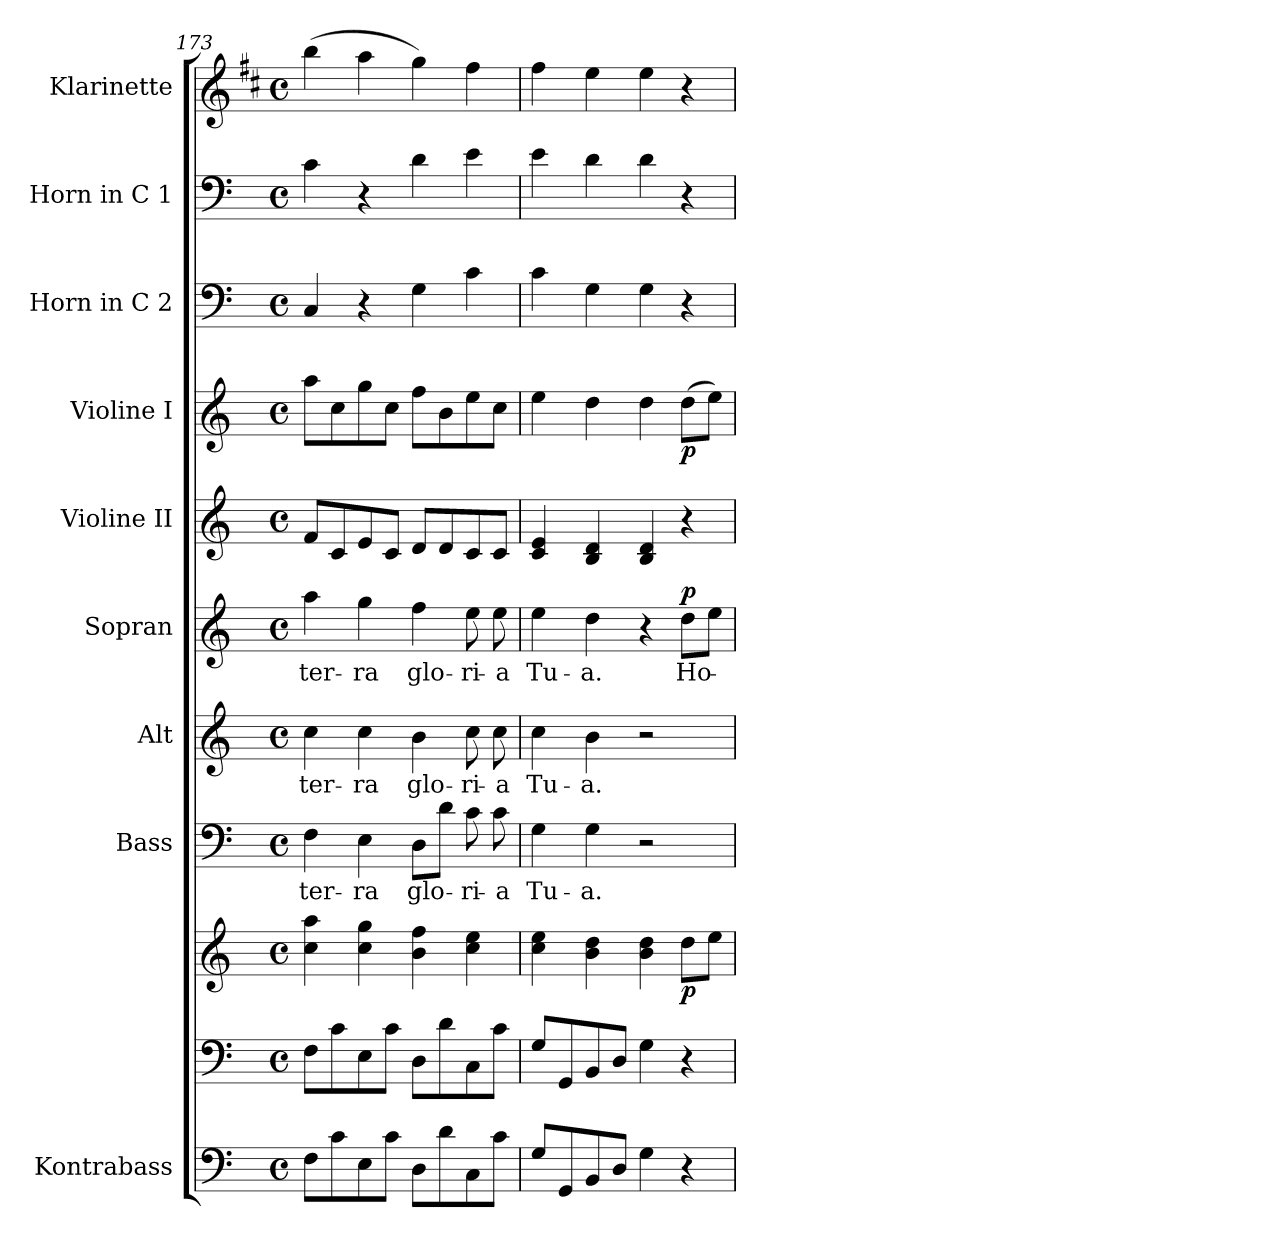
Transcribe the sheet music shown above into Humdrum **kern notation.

**kern	**kern	**kern	**dynam	**kern	**text	**kern	**text	**kern	**text	**dynam	**kern	**kern	**dynam	**kern	**kern	**kern
*part10	*part9	*part9	*part9	*part8	*part8	*part7	*part7	*part6	*part6	*part6	*part5	*part4	*part4	*part3	*part2	*part1
*staff11	*staff10	*staff9	*staff9/10	*staff8	*staff8	*staff7	*staff7	*staff6	*staff6	*staff6	*staff5	*staff4	*staff4	*staff3	*staff2	*staff1
*I"Kontrabass	*	*	*	*I"Bass	*	*I"Alt	*	*I"Sopran	*	*	*I"Violine II	*I"Violine I	*	*I"Horn in C 2	*I"Horn in C 1	*I"Klarinette
*I'Kb.	*	*	*	*I'B.	*	*I'A.	*	*I'S.	*	*	*I'Vl. II	*I'Vl. I	*	*I'Horn 2	*I'Horn 1	*I'Kl.
!!LO:PB:g=z
*clefF4	*clefF4	*clefG2	*	*clefF4	*	*clefG2	*	*clefG2	*	*	*clefG2	*clefG2	*	*clefF4	*clefF4	*clefG2
*ITrd7c12	*	*	*	*	*	*	*	*	*	*	*	*	*	*	*	*ITrd1c2
*k[]	*k[]	*k[]	*	*k[]	*	*k[]	*	*k[]	*	*	*k[]	*k[]	*	*k[]	*k[]	*k[]
*C:	*C:	*C:	*	*C:	*	*C:	*	*C:	*	*	*C:	*C:	*	*C:	*C:	*C:
*M4/4	*M4/4	*M4/4	*	*M4/4	*	*M4/4	*	*M4/4	*	*	*M4/4	*M4/4	*	*M4/4	*M4/4	*M4/4
*met(c)	*met(c)	*met(c)	*	*met(c)	*	*met(c)	*	*met(c)	*	*	*met(c)	*met(c)	*	*met(c)	*met(c)	*met(c)
=173	=173	=173	=173	=173	=173	=173	=173	=173	=173	=173	=173	=173	=173	=173	=173	=173
!	!	!	!	!	!LO:LY:b	!	!LO:LY:b	!	!LO:LY:b	!	!	!	!	!	!	!
8FF\L	8F\L	4cc\ 4aa\	.	4F\	ter-	4cc\	ter-	4aa\	ter-	.	8f/L	8aa\L	.	4C/	4c\	(>4aa\
8C\	8c\	.	.	.	.	.	.	.	.	.	8c/	8cc\	.	.	.	.
!	!	!	!	!	!LO:LY:b	!	!LO:LY:b	!	!LO:LY:b	!	!	!	!	!	!	!
8EE\	8E\	4cc\ 4gg\	.	4E\	-ra	4cc\	-ra	4gg\	-ra	.	8e/	8gg\	.	4r	4r	4gg\
8C\J	8c\J	.	.	.	.	.	.	.	.	.	8c/J	8cc\J	.	.	.	.
!	!	!	!	!	!LO:LY:b	!	!LO:LY:b	!	!LO:LY:b	!	!	!	!	!	!	!
8DD\L	8D\L	4b\ 4ff\	.	8D\L	glo-	4b\	glo-	4ff\	glo-	.	8d/L	8ff\L	.	4G\	4d\	4ff\)
8D\	8d\	.	.	8d\J	.	.	.	.	.	.	8d/	8b\	.	.	.	.
!	!	!	!	!	!LO:LY:b	!	!LO:LY:b	!	!LO:LY:b	!	!	!	!	!	!	!
8CC\	8C\	4cc\ 4ee\	.	8c\	-ri-	8cc\	-ri-	8ee\	-ri-	.	8c/	8ee\	.	4c\	4e\	4ee\
!	!	!	!	!	!LO:LY:b	!	!LO:LY:b	!	!LO:LY:b	!	!	!	!	!	!	!
8C\J	8c\J	.	.	8c\	-a	8cc\	-a	8ee\	-a	.	8c/J	8cc\J	.	.	.	.
=174	=174	=174	=174	=174	=174	=174	=174	=174	=174	=174	=174	=174	=174	=174	=174	=174
!	!	!	!	!	!LO:LY:b	!	!LO:LY:b	!	!LO:LY:b	!	!	!	!	!	!	!
8GG/L	8G/L	4cc\ 4ee\	.	4G\	Tu-	4cc\	Tu-	4ee\	Tu-	.	4c/ 4e/	4ee\	.	4c\	4e\	4ee\
8GGG/	8GG/	.	.	.	.	.	.	.	.	.	.	.	.	.	.	.
!	!	!	!	!	!LO:LY:b	!	!LO:LY:b	!	!LO:LY:b	!	!	!	!	!	!	!
8BBB/	8BB/	4b\ 4dd\	.	4G\	-a.	4b\	-a.	4dd\	-a.	.	4B/ 4d/	4dd\	.	4G\	4d\	4dd\
8DD/J	8D/J	.	.	.	.	.	.	.	.	.	.	.	.	.	.	.
4GG\	4G\	4b\ 4dd\	.	2r	.	2r	.	4r	.	.	4B/ 4d/	4dd\	.	4G\	4d\	4dd\
!	!	!	!LO:DY:b	!	!	!	!	!	!LO:LY:b	!LO:DY:a	!	!	!LO:DY:b	!	!	!
4r	4r	8dd\L	p	.	.	.	.	8dd\L	Ho-	p	4r	(>8dd\L	p	4r	4r	4r
.	.	8ee\J	.	.	.	.	.	8ee\J	.	.	.	8ee\J)	.	.	.	.
=	=	=	=	=	=	=	=	=	=	=	=	=	=	=	=	=
*-	*-	*-	*-	*-	*-	*-	*-	*-	*-	*-	*-	*-	*-	*-	*-	*-
